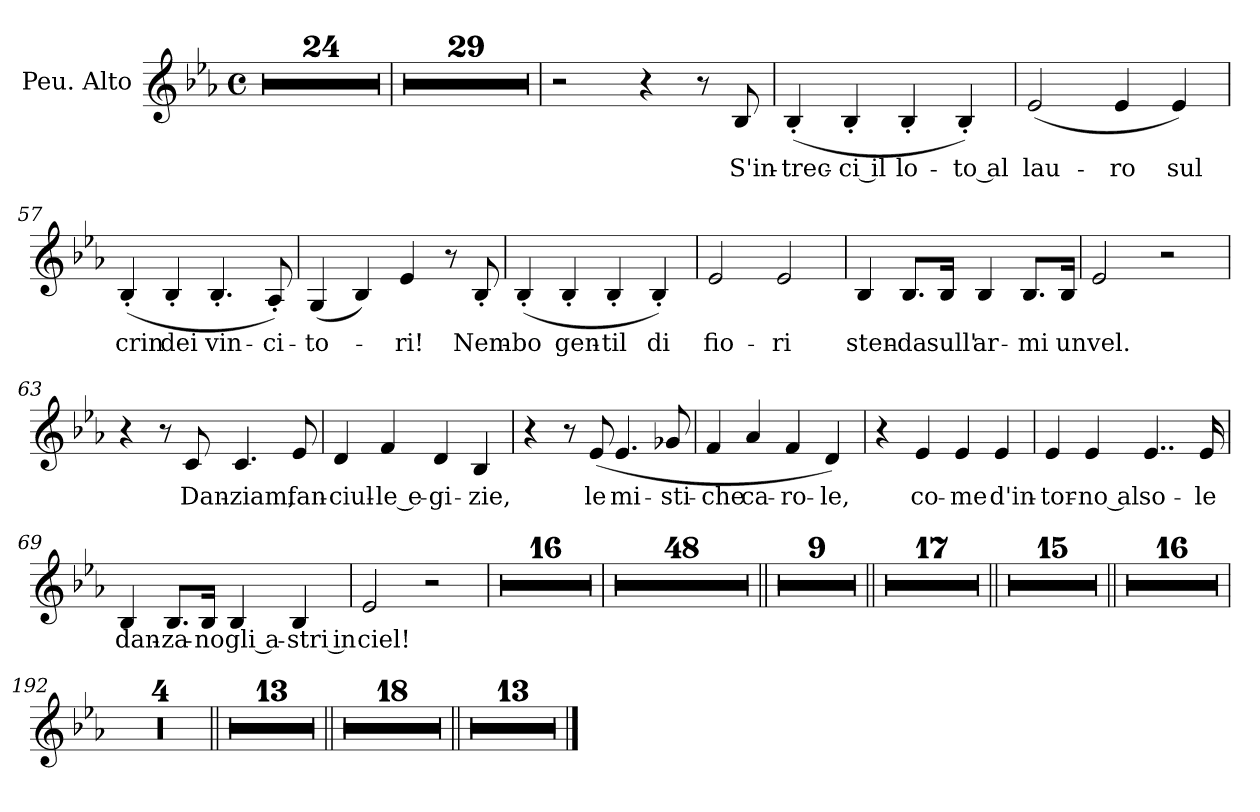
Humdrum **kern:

**kern	**text	**dynam
*part1	*part1	*part1
*staff1	*staff1	*staff1
*I"Peu. Alto	*	*
*I'Peu. Alto	*	*
*clefG2	*	*
*k[b-e-a-]	*	*
*M4/4	*	*
*met(c)	*	*
=1	=1	=1
1ryy	.	.
=2	=2	=2
1ryy	.	.
!!LO:LB:g=z
=3	=3	=3
1ryy	.	.
=4	=4	=4
1ryy	.	.
=5	=5	=5
1ryy	.	.
=6	=6	=6
1r	.	.
!!LO:LB:g=z
=7	=7	=7
1r	.	.
=8	=8	=8
1r	.	.
=9	=9	=9
1r	.	.
!!LO:LB:g=z
=10	=10	=10
1r	.	.
=11	=11	=11
1r	.	.
=12	=12	=12
1r	.	.
!!LO:LB:g=z
=13	=13	=13
1r	.	.
=14	=14	=14
1r	.	.
=15	=15	=15
1r	.	.
=16	=16	=16
1r	.	.
!!LO:PB:g=z
=17	=17	=17
1r	.	.
=18	=18	=18
1r	.	.
=19	=19	=19
1r	.	.
=20	=20	=20
1r	.	.
!!LO:LB:g=z
=21	=21	=21
1r	.	.
=22	=22	=22
1r	.	.
=23	=23	=23
1r	.	.
=24	=24	=24
1r	.	.
!!LO:LB:g=z
=25	=25	=25
!	!	!LO:DY:a
1ryy	.	ff
=26	=26	=26
1ryy	.	.
=27	=27	=27
1ryy	.	.
=28	=28	=28
1ryy	.	.
!!LO:PB:g=z
=29	=29	=29
1ryy	.	.
=30	=30	=30
1ryy	.	.
=31	=31	=31
1r	.	.
=32	=32	=32
1r	.	.
!!LO:LB:g=z
=33	=33	=33
1r	.	.
=34	=34	=34
1r	.	.
=35	=35	=35
1r	.	.
=36	=36	=36
1r	.	.
!!LO:PB:g=z
=37	=37	=37
1r	.	.
=38	=38	=38
1r	.	.
=39	=39	=39
1r	.	.
!!LO:LB:g=z
=40	=40	=40
1r	.	.
=41	=41	=41
1r	.	.
=42	=42	=42
1r	.	.
!!LO:PB:g=z
=43	=43	=43
1r	.	.
=44	=44	=44
1r	.	.
=45	=45	=45
1r	.	.
!!LO:LB:g=z
=46	=46	=46
1r	.	.
=47	=47	=47
1r	.	.
=48	=48	=48
1r	.	.
!!LO:PB:g=z
=49	=49	=49
1r	.	.
=50	=50	=50
1r	.	.
=51	=51	=51
1r	.	.
!!LO:LB:g=z
=52	=52	=52
1r	.	.
=53	=53	=53
1r	.	.
=54	=54	=54
2r	.	.
4r	.	.
8r	.	.
!	!LO:LY:b:color=#0055FF	!
8B-/	S'in-	.
!!LO:PB:g=z
=55	=55	=55
!	!LO:LY:b:color=#0055FF	!
(<4B-'/	-trec-	.
!	!LO:LY:b:color=#0055FF	!
4B-'/	ci il	.
!	!LO:LY:b:color=#0055FF	!
4B-'/	lo-	.
!	!LO:LY:b:color=#0055FF	!
4B-'/)	to al	.
=56	=56	=56
!	!LO:LY:b:color=#0055FF	!
(<2e-/	lau-	.
!	!LO:LY:b:color=#0055FF	!
4e-/	-ro	.
!	!LO:LY:b:color=#0055FF	!
4e-/)	sul	.
=57	=57	=57
!	!LO:LY:b:color=#0055FF	!
(<4B-'/	crin	.
!	!LO:LY:b:color=#0055FF	!
4B-'/	dei	.
!	!LO:LY:b:color=#0055FF	!
4.B-'/	vin-	.
!	!LO:LY:b:color=#0055FF	!
8A-'/)	-ci-	.
=58	=58	=58
!	!LO:LY:b:color=#0055FF	!
(<4G/	-to-	.
4B-/)	.	.
!	!LO:LY:b:color=#0055FF	!
4e-/	-ri!	.
8r	.	.
!	!LO:LY:b:color=#0055FF	!
8B-'/	Nem-	.
!!LO:LB:g=z
=59	=59	=59
!	!LO:LY:b:color=#0055FF	!
(<4B-'/	-bo	.
!	!LO:LY:b:color=#0055FF	!
4B-'/	gen-	.
!	!LO:LY:b:color=#0055FF	!
4B-'/	-til	.
!	!LO:LY:b:color=#0055FF	!
4B-'/)	di	.
=60	=60	=60
!	!LO:LY:b:color=#0055FF	!
2e-/	fio-	.
!	!LO:LY:b:color=#0055FF	!
2e-/	-ri	.
=61	=61	=61
!	!LO:LY:b:color=#0055FF	!
4B-/	sten-	.
!	!LO:LY:b:color=#0055FF	!
8.B-/L	-da	.
!	!LO:LY:b:color=#0055FF	!
16B-/Jk	sull'	.
!	!LO:LY:b:color=#0055FF	!
4B-/	ar-	.
!	!LO:LY:b:color=#0055FF	!
8.B-/L	-mi	.
!	!LO:LY:b:color=#0055FF	!
16B-/Jk	un	.
!!LO:PB:g=z
=62	=62	=62
!	!LO:LY:b:color=#0055FF	!
2e-/	vel.	.
2r	.	.
=63	=63	=63
4r	.	.
8r	.	.
!	!LO:LY:b:color=#0055FF	!
8c/	Dan-	.
!	!LO:LY:b:color=#0055FF	!
4.c/	-ziam,	.
!	!LO:LY:b:color=#0055FF	!
8e-/	fan-	.
=64	=64	=64
!	!LO:LY:b:color=#0055FF	!
4d/	-ciul-	.
!	!LO:LY:b:color=#0055FF	!
4f/	le e-	.
!	!LO:LY:b:color=#0055FF	!
4d/	-gi-	.
!	!LO:LY:b:color=#0055FF	!
4B-/	-zie,	.
!!LO:LB:g=z
=65	=65	=65
4r	.	.
8r	.	.
!	!LO:LY:b:color=#0055FF	!
(>8e-/	le	.
!	!LO:LY:b:color=#0055FF	!
4.e-/	mi-	.
!	!LO:LY:b:color=#0055FF	!
8g-X/	-sti-	.
=66	=66	=66
!	!LO:LY:b:color=#0055FF	!
4f/	che	.
!	!LO:LY:b:color=#0055FF	!
4a-/	ca-	.
!	!LO:LY:b:color=#0055FF	!
4f/	-ro-	.
!	!LO:LY:b:color=#0055FF	!
4d/)	-le,	.
=67	=67	=67
4r	.	.
!	!LO:LY:b:color=#0055FF	!
4e-/	co-	.
!	!LO:LY:b:color=#0055FF	!
4e-/	-me	.
!	!LO:LY:b:color=#0055FF	!
4e-/	d'in-	.
!!LO:LB:g=z
=68	=68	=68
!	!LO:LY:b:color=#0055FF	!
4e-/	-tor-	.
!	!LO:LY:b:color=#0055FF	!
4e-/	no al	.
!	!LO:LY:b:color=#0055FF	!
4..e-/	so-	.
!	!LO:LY:b:color=#0055FF	!
16e-/	-le	.
=69	=69	=69
!	!LO:LY:b:color=#0055FF	!
4B-/	dan-	.
!	!LO:LY:b:color=#0055FF	!
8.B-/L	-za-	.
!	!LO:LY:b:color=#0055FF	!
16B-/Jk	-no	.
!	!LO:LY:b:color=#0055FF	!
4B-/	gli a-	.
!	!LO:LY:b:color=#0055FF	!
4B-/	stri in	.
=70	=70	=70
!	!LO:LY:b:color=#0055FF	!
2e-/	ciel!	.
2r	.	.
!!LO:PB:g=z
=71	=71	=71
1r	.	.
=72	=72	=72
1r	.	.
=73	=73	=73
1r	.	.
=74	=74	=74
1r	.	.
!!LO:LB:g=z
=75	=75	=75
1r	.	.
=76	=76	=76
1r	.	.
=77	=77	=77
1r	.	.
=78	=78	=78
1r	.	.
!!LO:PB:g=z
=79	=79	=79
1r	.	.
=80	=80	=80
1r	.	.
=81	=81	=81
1r	.	.
=82	=82	=82
1r	.	.
!!LO:LB:g=z
=83	=83	=83
1r	.	.
=84	=84	=84
1r	.	.
=85	=85	=85
1r	.	.
=86	=86	=86
1r	.	.
!!LO:PB:g=z
=87	=87	=87
!	!	!LO:DY:a
1ryy	.	ff
=88	=88	=88
1ryy	.	.
=89	=89	=89
1ryy	.	.
=90	=90	=90
1ryy	.	.
!!LO:LB:g=z
=91	=91	=91
1r	.	.
=92	=92	=92
1r	.	.
=93	=93	=93
1r	.	.
=94	=94	=94
1r	.	.
!!LO:PB:g=z
=95	=95	=95
1r	.	.
=96	=96	=96
1r	.	.
=97	=97	=97
1r	.	.
=98	=98	=98
1r	.	.
!!LO:LB:g=z
=99	=99	=99
1r	.	.
=100	=100	=100
1r	.	.
=101	=101	=101
1r	.	.
=102	=102	=102
1r	.	.
!!LO:LB:g=z
=103	=103	=103
1r	.	.
=104	=104	=104
1r	.	.
=105	=105	=105
1r	.	.
=106	=106	=106
1r	.	.
!!LO:LB:g=z
=107	=107	=107
1r	.	.
=108	=108	=108
1r	.	.
=109	=109	=109
1r	.	.
!!LO:LB:g=z
=110	=110	=110
1r	.	.
=111	=111	=111
1r	.	.
=112	=112	=112
1r	.	.
!!LO:LB:g=z
=113	=113	=113
1r	.	.
=114	=114	=114
1r	.	.
=115	=115	=115
1r	.	.
!!LO:PB:g=z
=116	=116	=116
1r	.	.
=117	=117	=117
1r	.	.
=118	=118	=118
1r	.	.
!!LO:LB:g=z
=119	=119	=119
1r	.	.
=120	=120	=120
1r	.	.
=121	=121	=121
1r	.	.
!!LO:LB:g=z
=122	=122	=122
1r	.	.
=123	=123	=123
1r	.	.
=124	=124	=124
1r	.	.
!!LO:LB:g=z
=125	=125	=125
1r	.	.
=126	=126	=126
1r	.	.
=127	=127	=127
1r	.	.
!!LO:LB:g=z
=128	=128	=128
1r	.	.
=129	=129	=129
1r	.	.
=130	=130	=130
1r	.	.
!!LO:LB:g=z
=131	=131	=131
1r	.	.
=132	=132	=132
1r	.	.
=133	=133	=133
1r	.	.
=134	=134	=134
1ryy	.	.
!!LO:PB:g=z
=135||	=135||	=135||
!	!	!LO:DY:a
1ryy	.	ff
=136	=136	=136
1ryy	.	.
=137	=137	=137
1ryy	.	.
!!LO:PB:g=z
=138	=138	=138
1r	.	.
=139	=139	=139
1r	.	.
=140	=140	=140
1r	.	.
=141	=141	=141
1r	.	.
!!LO:PB:g=z
=142	=142	=142
1r	.	.
=143	=143	=143
1r	.	.
=144||	=144||	=144||
1r	.	.
!!LO:PB:g=z
=145	=145	=145
1r	.	.
=146	=146	=146
1r	.	.
=147	=147	=147
1r	.	.
!!LO:LB:g=z
=148	=148	=148
1r	.	.
=149	=149	=149
1r	.	.
=150	=150	=150
1r	.	.
!!LO:PB:g=z
=151	=151	=151
1r	.	.
=152	=152	=152
1r	.	.
=153	=153	=153
1r	.	.
=154	=154	=154
1r	.	.
!!LO:PB:g=z
=155	=155	=155
1r	.	.
=156	=156	=156
1r	.	.
=157	=157	=157
1r	.	.
=158	=158	=158
1r	.	.
=159	=159	=159
1r	.	.
=160	=160	=160
1r;<	.	.
!!LO:PB:g=z
=161||	=161||	=161||
1r	.	.
=162	=162	=162
1r	.	.
=163	=163	=163
1r	.	.
=164	=164	=164
1r	.	.
!!LO:PB:g=z
=165	=165	=165
1r	.	.
=166	=166	=166
1r	.	.
=167	=167	=167
1r	.	.
=168	=168	=168
1r	.	.
!!LO:PB:g=z
=169	=169	=169
1r	.	.
=170	=170	=170
1r	.	.
=171	=171	=171
1r	.	.
=172	=172	=172
1r	.	.
!!LO:PB:g=z
=173	=173	=173
1r	.	.
=174	=174	=174
1r	.	.
=175	=175	=175
1r	.	.
!!LO:PB:g=z
=176||	=176||	=176||
1r	.	.
=177	=177	=177
1r	.	.
=178	=178	=178
1r	.	.
=179	=179	=179
1r	.	.
!!LO:PB:g=z
=180	=180	=180
1r	.	.
=181	=181	=181
1r	.	.
=182	=182	=182
1r	.	.
=183	=183	=183
1r	.	.
!!LO:PB:g=z
=184	=184	=184
1r	.	.
=185	=185	=185
1r	.	.
=186	=186	=186
1r	.	.
!!LO:PB:g=z
=187	=187	=187
1r	.	.
=188	=188	=188
1r	.	.
=189	=189	=189
1r	.	.
!!LO:PB:g=z
=190	=190	=190
1ryy	.	.
=191	=191	=191
1ryy	.	.
=192	=192	=192
!	!	!LO:DY:a
1ryy	.	fff
=193	=193	=193
1ryy	.	.
!!LO:PB:g=z
=194	=194	=194
1ryy	.	.
=195	=195	=195
1ryy	.	.
=196||	=196||	=196||
1r	.	.
=197	=197	=197
1r	.	.
!!LO:LB:g=z
=198	=198	=198
1r	.	.
=199	=199	=199
1r	.	.
=200	=200	=200
1r	.	.
=201	=201	=201
1r	.	.
!!LO:LB:g=z
=202	=202	=202
1r	.	.
=203	=203	=203
1r	.	.
=204	=204	=204
1r	.	.
=205	=205	=205
1r	.	.
!!LO:LB:g=z
=206	=206	=206
1r	.	.
=207	=207	=207
1r	.	.
=208	=208	=208
1r	.	.
=209||	=209||	=209||
1r	.	.
!!LO:LB:g=z
=210	=210	=210
1r	.	.
=211	=211	=211
1r	.	.
=212	=212	=212
1r	.	.
!!LO:PB:g=z
=213	=213	=213
1r	.	.
=214	=214	=214
1r	.	.
=215	=215	=215
1r	.	.
=216	=216	=216
1r	.	.
!!LO:LB:g=z
=217	=217	=217
1r	.	.
=218	=218	=218
1r	.	.
=219	=219	=219
1r	.	.
=220	=220	=220
1r	.	.
!!LO:LB:g=z
=221	=221	=221
1r	.	.
=222	=222	=222
1r	.	.
=223	=223	=223
1r	.	.
=224	=224	=224
1r	.	.
!!LO:LB:g=z
=225	=225	=225
1r	.	.
=226	=226	=226
1r	.	.
=227||	=227||	=227||
1r	.	.
=228	=228	=228
1r	.	.
!!LO:PB:g=z
=229	=229	=229
1r	.	.
=230	=230	=230
1r	.	.
=231	=231	=231
1r	.	.
=232	=232	=232
1r	.	.
!!LO:PB:g=z
=233	=233	=233
1r	.	.
=234	=234	=234
1r	.	.
=235	=235	=235
1r	.	.
=236	=236	=236
1r	.	.
!!LO:LB:g=z
=237	=237	=237
1r	.	.
=238	=238	=238
1r	.	.
=239	=239	=239
1r	.	.
==	==	==
*-	*-	*-
